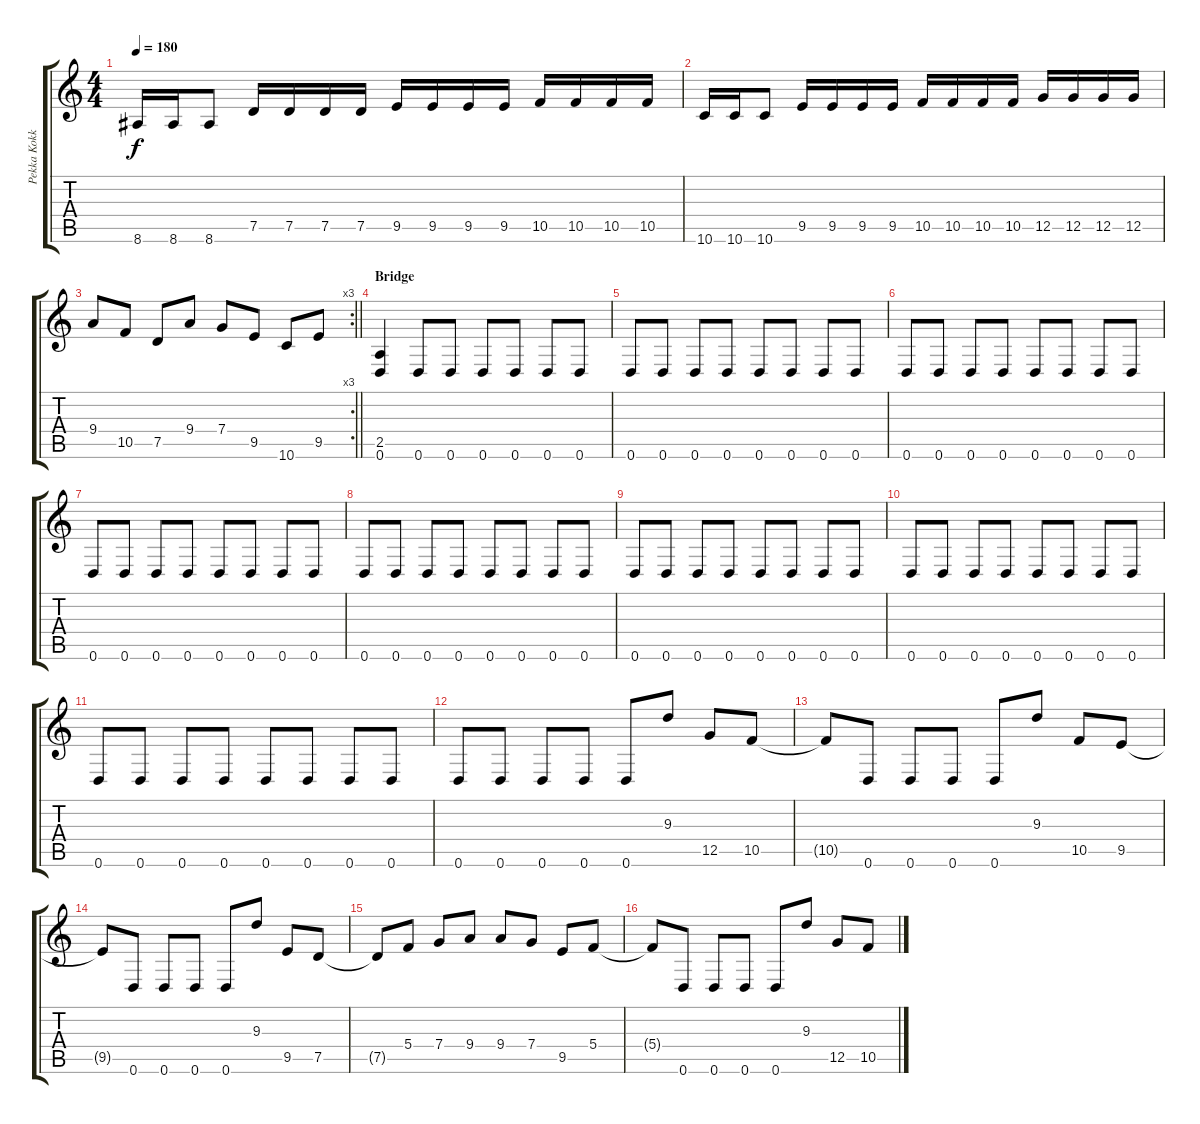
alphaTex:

\track ("Pekka Kokko" "Pekka Kokk") {instrument distortionguitar}
\staff {score tabs}
\tuning (D4 A3 F3 C3 G2 D2) {hide}
\ts (4 4)
\tempo 180
\clef g2
\ks c
8.6.16{dy f} 8.6.16 8.6.8 7.5.16 7.5.16 7.5.16 7.5.16 9.5.16 9.5.16 9.5.16 9.5.16 10.5.16 10.5.16 10.5.16 10.5.16 |
10.6.16 10.6.16 10.6.8 9.5.16 9.5.16 9.5.16 9.5.16 10.5.16 10.5.16 10.5.16 10.5.16 12.5.16 12.5.16 12.5.16 12.5.16 |
\rc 3
\barLineRight lightlight
9.4.8 10.5.8 7.5.8 9.4.8 7.4.8 9.5.8 10.6.8 9.5.8 |
\section ("" "Bridge")
(2.5 0.6).4 0.6.8 0.6.8 0.6.8 0.6.8 0.6.8 0.6.8 |
0.6.8 0.6.8 0.6.8 0.6.8 0.6.8 0.6.8 0.6.8 0.6.8 |
0.6.8 0.6.8 0.6.8 0.6.8 0.6.8 0.6.8 0.6.8 0.6.8 |
0.6.8 0.6.8 0.6.8 0.6.8 0.6.8 0.6.8 0.6.8 0.6.8 |
0.6.8 0.6.8 0.6.8 0.6.8 0.6.8 0.6.8 0.6.8 0.6.8 |
0.6.8 0.6.8 0.6.8 0.6.8 0.6.8 0.6.8 0.6.8 0.6.8 |
0.6.8 0.6.8 0.6.8 0.6.8 0.6.8 0.6.8 0.6.8 0.6.8 |
0.6.8 0.6.8 0.6.8 0.6.8 0.6.8 0.6.8 0.6.8 0.6.8 |
0.6.8 0.6.8 0.6.8 0.6.8 0.6.8 9.3.8 12.5.8 10.5.8 |
10.5{t}.8 0.6.8 0.6.8 0.6.8 0.6.8 9.3.8 10.5.8 9.5.8 |
9.5{t}.8 0.6.8 0.6.8 0.6.8 0.6.8 9.3.8 9.5.8 7.5.8 |
7.5{t}.8 5.4.8 7.4.8 9.4.8 9.4.8 7.4.8 9.5.8 5.4.8 |
5.4{t}.8 0.6.8 0.6.8 0.6.8 0.6.8 9.3.8 12.5.8 10.5.8
